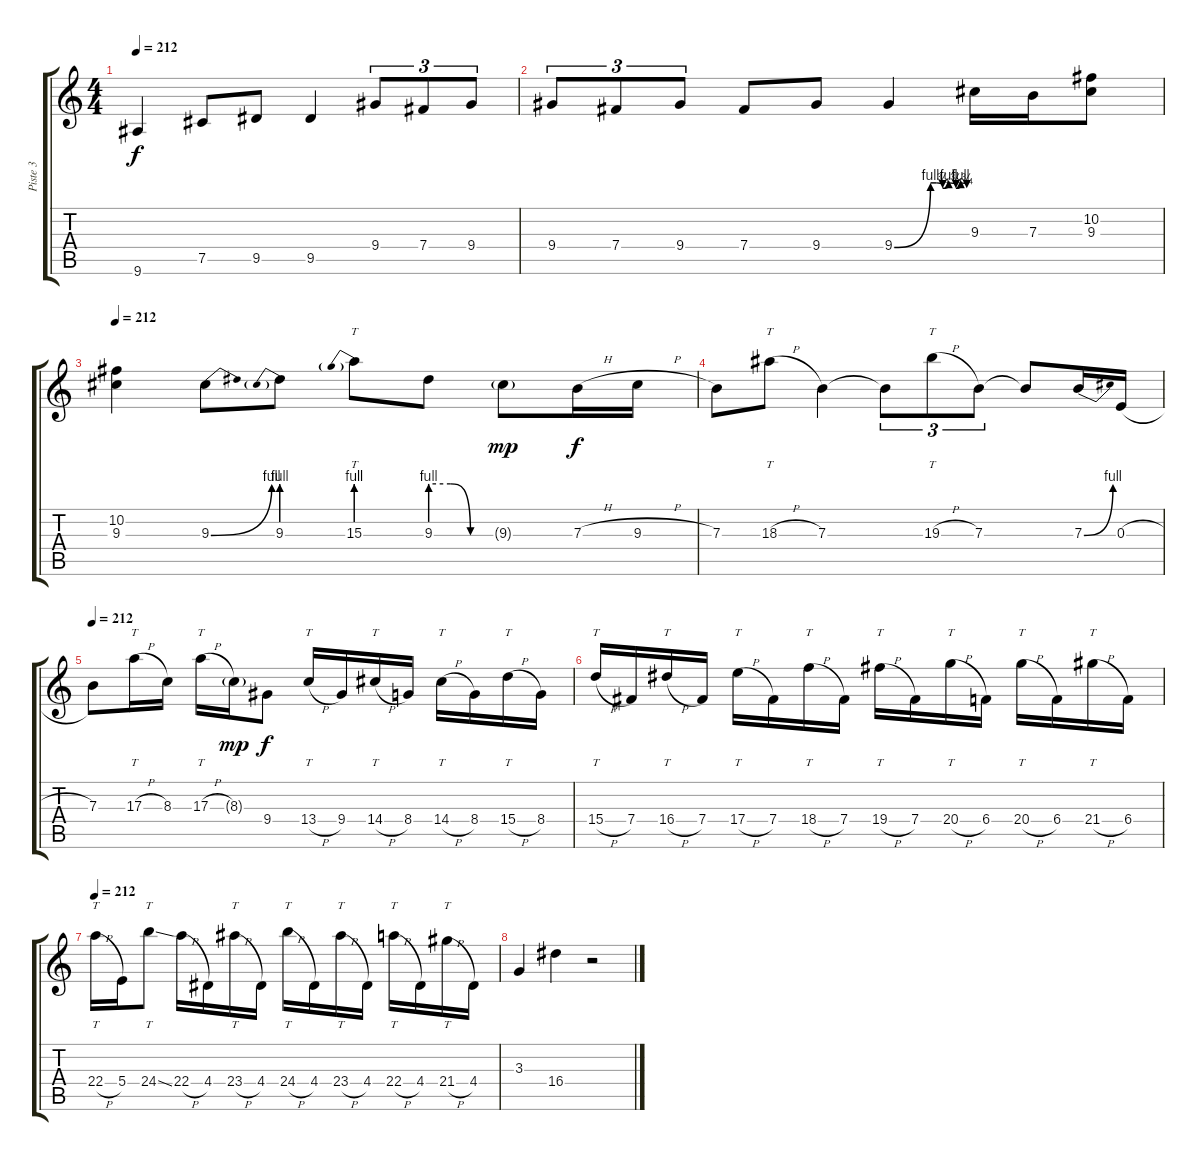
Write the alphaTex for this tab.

\track ("Piste 3" "Piste 3") {instrument distortionguitar}
\staff {score tabs}
\tuning (Db4 Ab3 E3 B2 Gb2 Db2) {hide}
\ts (4 4)
\tempo 212
\clef g2
\ks c
9.6.4{dy f} 7.5.8 9.5.8 9.5.4 9.4.8{tu (3 2)} 7.4.8{tu (3 2)} 9.4.8{tu (3 2)} |
9.4.8{tu (3 2)} 7.4.8{tu (3 2)} 9.4.8{tu (3 2)} 7.4.8 9.4.8 9.4{be (custom 0 0 30 4 35 4 40 3 45 4 51 3 55 4 60 3)}.4 9.3.16 7.3.16 (10.2 9.3).8 |
\tempo 212
(10.2 9.3).4 9.3{be (bend 0 0 60 4)}.8 9.3{be (prebend 0 4 60 4)}.8 15.3{be (prebend 0 4 60 4)}.8{tt} 9.3{be (custom 0 4 20 4 40 0 60 0)}.8 9.3{g}.8{dy mp} 7.3{h}.16{dy f} 9.3{h}.16 |
7.3.8 18.3{h}.8{tt} 7.3.4 7.3{t}.8{tu (3 2)} 19.3{h}.8{tt tu (3 2)} 7.3.8{tu (3 2)} 7.3{t}.8 7.3{be (bend 0 0 60 4)}.16 0.3{h}.16 |
\tempo 212
7.3.8 17.3{h}.16{tt} 8.3.16 17.3{h}.16{tt} 8.3{g}.16{dy mp} 9.4.8{dy f} 13.4{h}.16{tt} 9.4.16 14.4{h}.16{tt} 8.4.16 14.4{h}.16{tt} 8.4.16 15.4{h}.16{tt} 8.4.16 |
15.4{h}.16{tt} 7.4.16 16.4{h}.16{tt} 7.4.16 17.4{h}.16{tt} 7.4.16 18.4{h}.16{tt} 7.4.16 19.4{h}.16{tt} 7.4.16 20.4{h}.16{tt} 6.4.16 20.4{h}.16{tt} 6.4.16 21.4{h}.16{tt} 6.4.16 |
\tempo 212
22.4{h}.16{tt} 5.4.16 24.4{ss}.8{tt} 22.4{h}.16 4.4.16 23.4{h}.16{tt} 4.4.16 24.4{h}.16{tt} 4.4.16 23.4{h}.16{tt} 4.4.16 22.4{h}.16{tt} 4.4.16 21.4{h}.16{tt} 4.4.16 |
3.3.4 16.4.4 r.2
